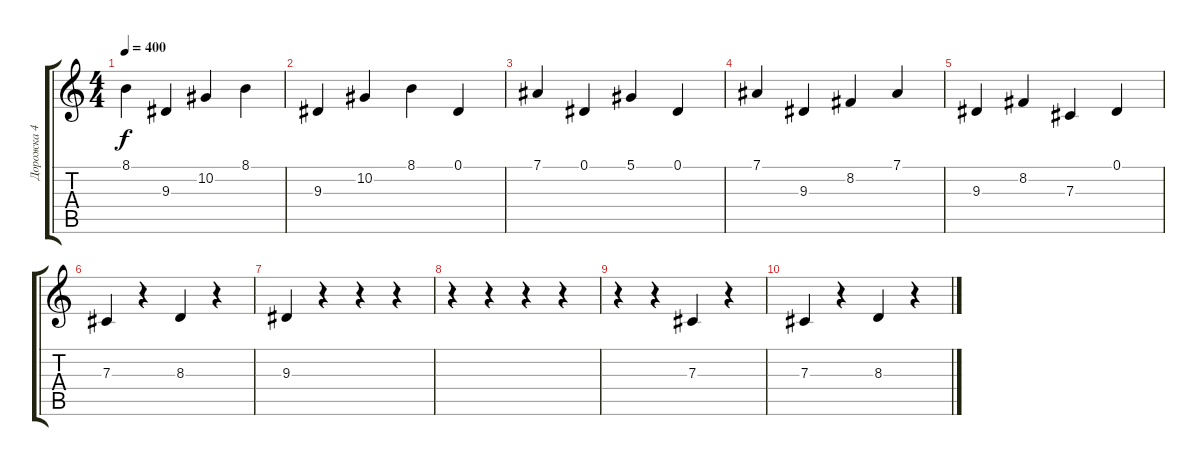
\track ("Дорожка 4" "Дорожка 4") {instrument lead1square}
\staff {score tabs}
\tuning (Eb4 Bb3 Gb3 Db3 Ab2 Eb2) {hide}
\ts (4 4)
\tempo 400
\clef g2
\ks c
8.1.4{dy f} 9.3.4 10.2.4 8.1.4 |
9.3.4 10.2.4 8.1.4 0.1.4 |
7.1.4 0.1.4 5.1.4 0.1.4 |
7.1.4 9.3.4 8.2.4 7.1.4 |
9.3.4 8.2.4 7.3.4 0.1.4 |
7.3.4 r.4 8.3.4 r.4 |
9.3.4 r.4 r.4 r.4 |
r.4 r.4 r.4 r.4 |
r.4 r.4 7.3.4 r.4 |
7.3.4 r.4 8.3.4 r.4
